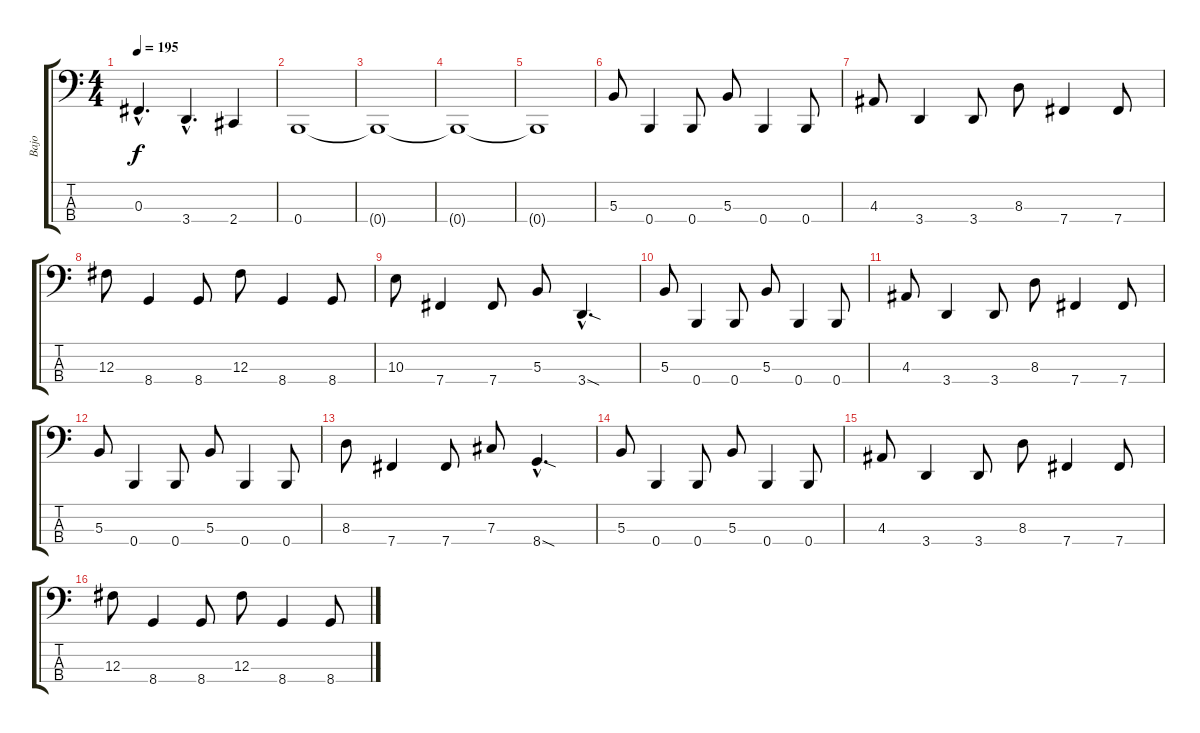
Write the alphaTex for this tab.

\track ("Bajo" "Bajo") {instrument electricbasspick}
\staff {score tabs}
\tuning (E2 B1 Gb1 B0) {hide}
\ts (4 4)
\tempo 195
\clef f4
\ks c
0.3{hac}.4{d dy f} 3.4{hac}.4{d} 2.4.4 |
0.4.1 |
0.4{t}.1 |
0.4{t}.1 |
0.4{t}.1 |
5.3.8 0.4.4 0.4.8 5.3.8 0.4.4 0.4.8 |
4.3.8 3.4.4 3.4.8 8.3.8 7.4.4 7.4.8 |
12.3.8 8.4.4 8.4.8 12.3.8 8.4.4 8.4.8 |
10.3.8 7.4.4 7.4.8 5.3.8 3.4{sod hac}.4{d} |
5.3.8 0.4.4 0.4.8 5.3.8 0.4.4 0.4.8 |
4.3.8 3.4.4 3.4.8 8.3.8 7.4.4 7.4.8 |
5.3.8 0.4.4 0.4.8 5.3.8 0.4.4 0.4.8 |
8.3.8 7.4.4 7.4.8 7.3.8 8.4{sod hac}.4{d} |
5.3.8 0.4.4 0.4.8 5.3.8 0.4.4 0.4.8 |
4.3.8 3.4.4 3.4.8 8.3.8 7.4.4 7.4.8 |
12.3.8 8.4.4 8.4.8 12.3.8 8.4.4 8.4.8
